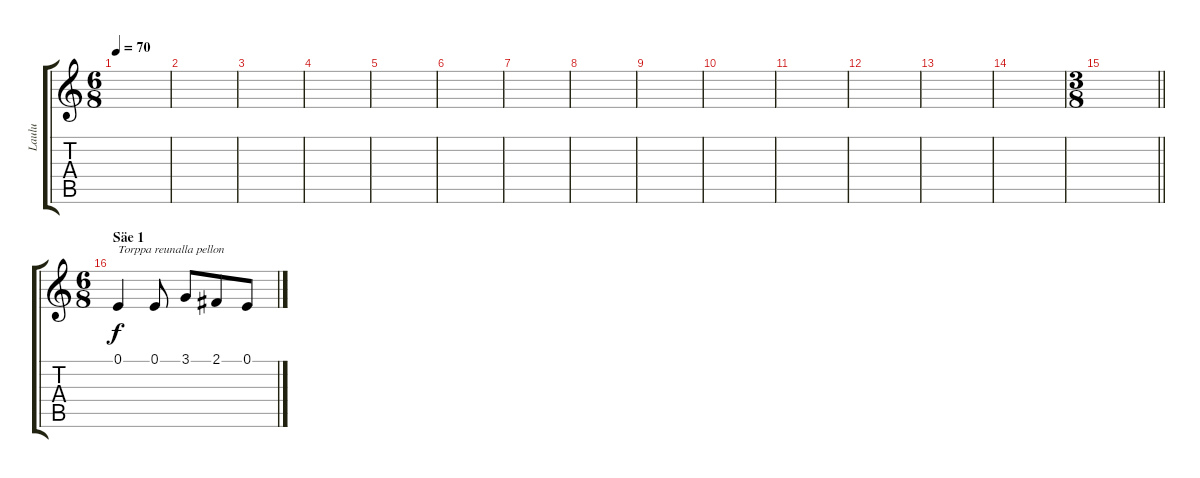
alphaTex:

\track ("Laulu" "Laulu") {instrument lead6voice}
\staff {score tabs}
\tuning (E4 B3 G3 D3 A2 E2) {hide}
\ts (6 8)
\tempo 70
\clef g2
\ks c
|
|
|
|
|
|
|
|
|
|
|
|
|
|
\ts (3 8)
\barLineRight lightlight
|
\ts (6 8)
\section ("" "Säe 1")
0.1.4{txt "Torppa reunalla pellon"} 0.1.8 3.1.8 2.1.8 0.1.8
